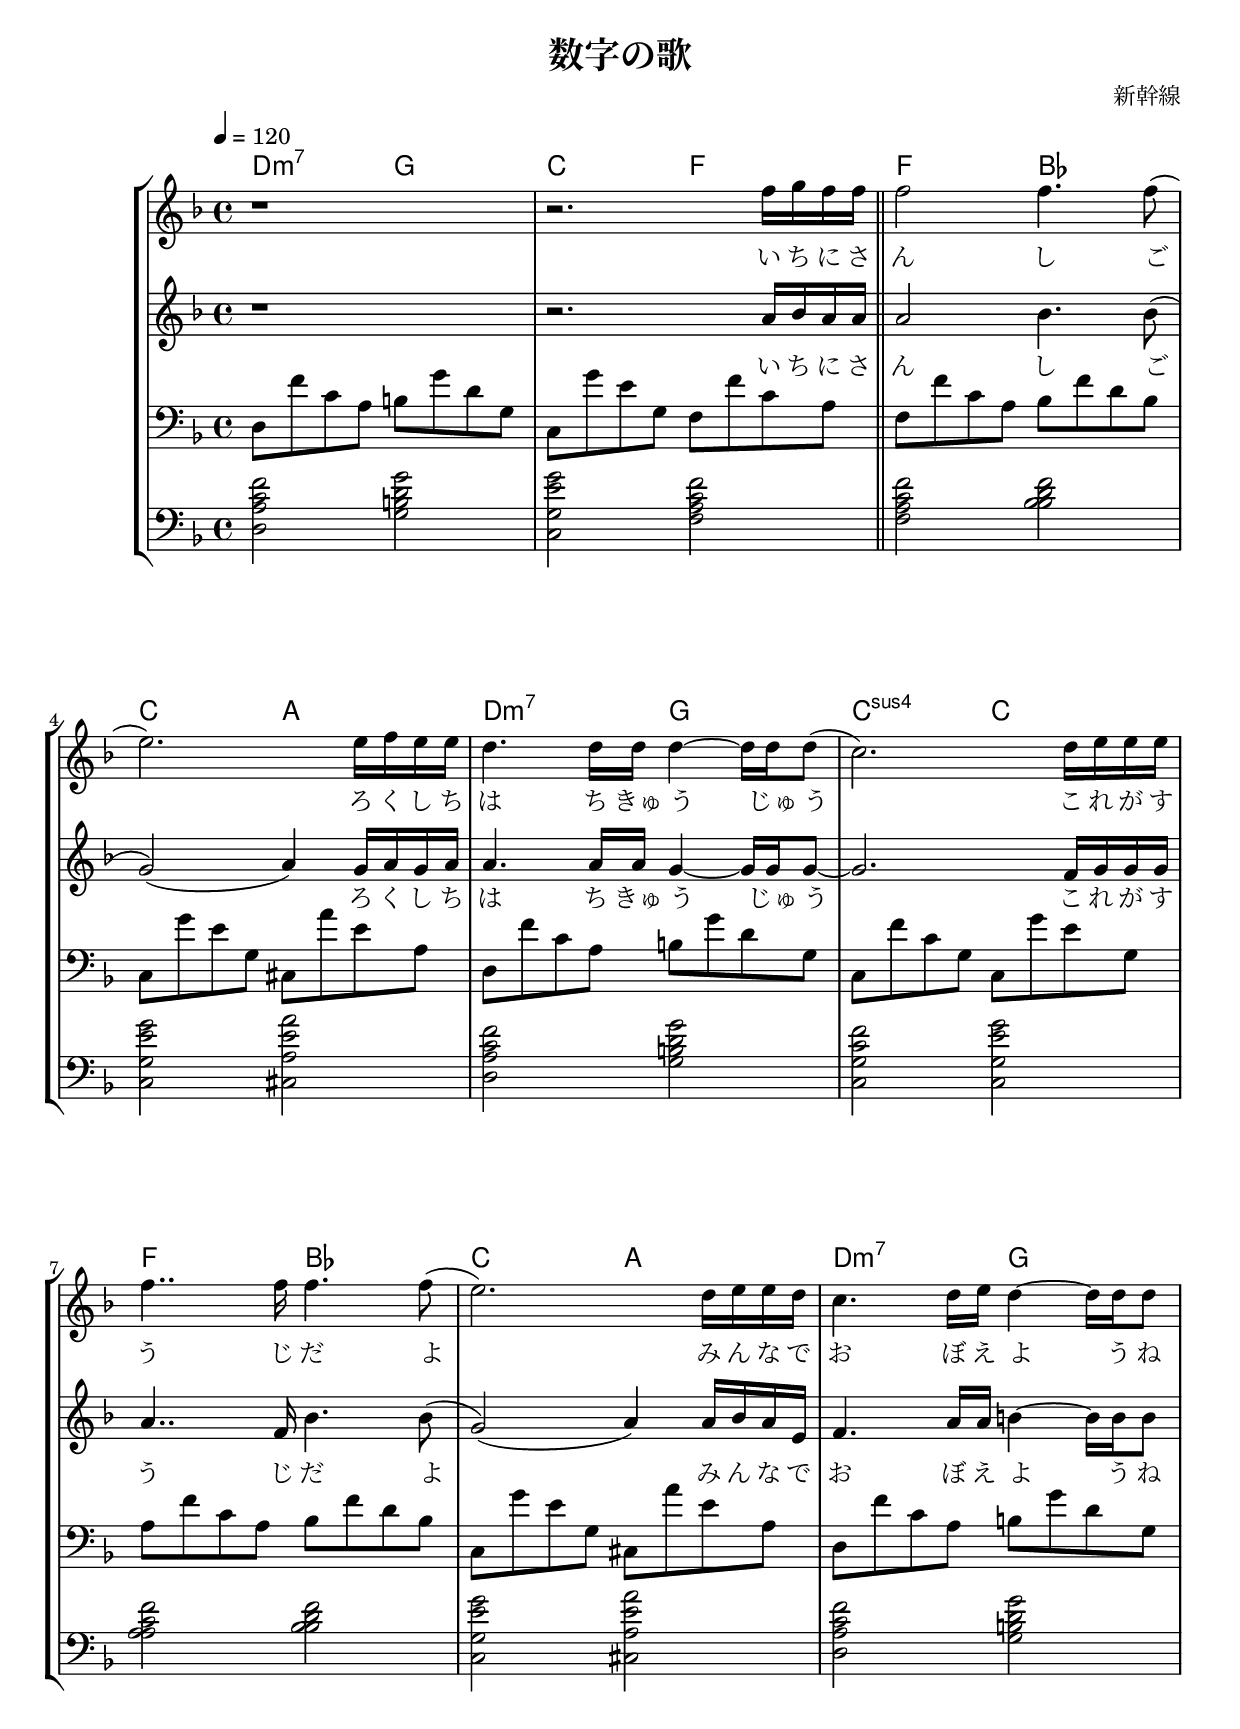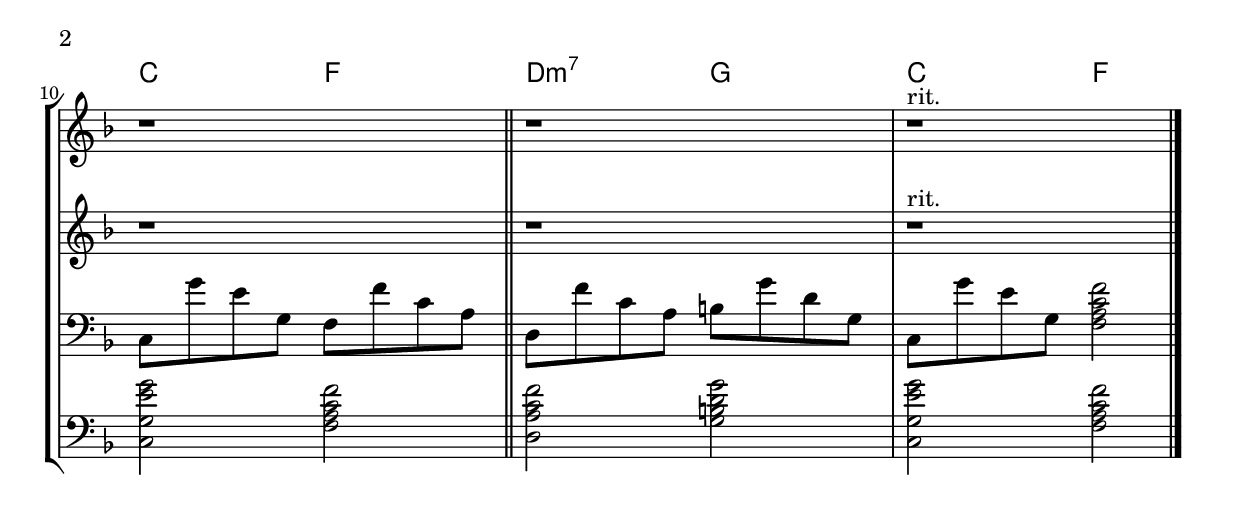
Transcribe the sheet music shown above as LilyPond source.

\version "2.12.1"

\header {
	title = \markup {数字の歌}
	composer = \markup \center-column {新幹線}
}

harmony = \chordmode {
	d2:min7 g c f 

	f bes c a d:min7 g c:sus4 c f bes c a d:min7 g c f 

	d:min7 g c f 
}

melody = {
	\key f \major
	\tempo 4 = 120
	r1 | r2. 
	\set Staff.midiInstrument = #"mmi0.48"
	f''16  g''16  f''16  f''16 
	f''2  f''4.  f''8 
	(e''2.)  e''16  f''16  e''16  e''16 
	d''4.  d''16  d''16  d''4~d''16  d''16  d''8 
	(c''2.)  d''16  e''16  e''16  e''16 
	f''4..  f''16  f''4.  f''8 
	(e''2.)  d''16  e''16  e''16  d''16 
	c''4.  d''16  e''16  d''4~d''16  d''16  d''8
	r1 	r1 | r1^"rit." \bar "|."
}

words = \lyricmode {
	
	い  ち  に  さ  ん  し  ご  ろ  く  し  ち  は  ち  きゅ  う  じゅ  う  こ  れ  が  す  う  じ  だ  よ  み  ん  な  で  お  ぼ  え  よ  う  ね  
	
}

secondmelody = {
	\key f \major
	\tempo 4 = 120
	r1 | r2. 
	\set Staff.midiInstrument = #"fss0.42"
	a'16  bes'16  a'16  a'16 
	a'2  bes'4.  bes'8 
	(g'2)  (a'4)  g'16  a'16  g'16  a'16 
	a'4.  a'16  a'16  g'4~g'16  g'16  g'8~ 
	g'2.  f'16  g'16  g'16  g'16 
	a'4..  f'16  bes'4.  bes'8 
	(g'2)  (a'4)  a'16  bes'16  a'16  e'16 
	f'4.  a'16  a'16  b'4~b'16  b'16  b'8
	r1 	r1 | r1^"rit." \bar "|."
}

secondwords = \lyricmode {
	
	い  ち  に  さ  ん  し  ご  ろ  く  し  ち  は  ち  きゅ  う  じゅ  う  こ  れ  が  す  う  じ  だ  よ  み  ん  な  で  お  ぼ  え  よ  う  ね  
	
}

tempochange = {
	\tempo 4 = 120
	r1 | r1 \bar "||"
	\tempo 4 = 120
	r1 | r1 | r1 | r1 | r1 | r1 | r1 | r1 \bar "||"
	\tempo 4 = 120
	r1 | \tempo 4 = 90 r2 \tempo 4 = 80 r2 \bar "|."
}

mainacc = {
	\clef bass
	\set Staff.midiInstrument = #"Acoustic grand"
	\key f \major
	\tempo 4 = 120
	d8 f' c' a
	b8 g' d' g
	c8 g' e' g
	f8 f' c' a
	\bar "||"

	\set Staff.midiInstrument = #"Acoustic grand"
	f8 f' c' a
	bes8 f' d' bes
	c8 g' e' g
	cis8 a' e' a
	d8 f' c' a
	b8 g' d' g
	c8 f' c' g
	c8 g' e' g
	a8 f' c' a
	bes8 f' d' bes
	c8 g' e' g
	cis8 a' e' a
	d8 f' c' a
	b8 g' d' g
	c8 g' e' g
	f8 f' c' a
	\bar "||"

	\set Staff.midiInstrument = #"Acoustic grand"
	d8 f' c' a
	b8 g' d' g
	c8 g' e' g
	<f a c' f'>2
	\bar "|."
}

subacc = {
	\clef bass
	\set Staff.midiInstrument = #"Acoustic grand"
	\key f \major
	\tempo 4 = 120
	<d a c' f'>2
	<b g d' g'>2
	<c g e' g'>2
	<f a c' f'>2
	\bar "||"

	\set Staff.midiInstrument = #"Acoustic grand"
	<f a c' f'>2
	<bes bes d' f'>2
	<c g e' g'>2
	<cis a e' a'>2
	<d a c' f'>2
	<b g d' g'>2
	<c g c' f'>2
	<c g e' g'>2
	<a a c' f'>2
	<bes bes d' f'>2
	<c g e' g'>2
	<cis a e' a'>2
	<d a c' f'>2
	<b g d' g'>2
	<c g e' g'>2
	<f a c' f'>2
	\bar "||"

	\set Staff.midiInstrument = #"Acoustic grand"
	<d a c' f'>2
	<b g d' g'>2
	<c g e' g'>2
	<f a c' f'>2
	\bar "|."
}

percA = {
	\drummode {
	r1 |r1 \bar "||"
	cymr4 cymr4 cymr4 cymr4  |cymr4 cymr8 cymr16 cymr16 cymr4 cymr4  |cymr4 cymr4 cymr4 cymr4  |cymr4 cymr2.  |cymr4 cymr4 cymr4 cymr4  |cymr4 cymr8 cymr16 cymr16 cymr4 cymr4  |cymr4 cymr4 cymr4 cymr4  |cymr4 cymr2.  \bar "||"
	cymr4 cymr4 cymr4 cymr4  |cymr4 cymr8 cymr16 cymr16 cymr4 cymr4  \bar "|."
	}
}

percB = {
	\drummode {
	r1 |r1 \bar "||"
	r2 sn2  |r2 sn2  |r2 sn2  |r8 sn8 sn2.  |r2 sn2  |r2 sn2  |r2 sn2  |r8 sn8 sn2.  \bar "||"
	r2 sn2  |r2 sn2  \bar "|."
	}
}

percC = {
	\drummode {
	r1 |r1 \bar "||"
	bd2. r8 bd8  |bd2. r8 bd8  |bd2. r8 bd8  |bd4. bd8 bd4. bd8  |bd2. r8 bd8  |bd2. r8 bd8  |bd2. r8 bd8  |bd2 r8 bd4.  \bar "||"
	bd2. r8 bd8  |bd2 r8 bd4.  \bar "|."
	}
}

percD = {
	\drummode {
	r1 |r1 \bar "||"
	r1 |r1 |r1 |r2 r8 tommh8 tommh4  |r1 |r1 |r1 |r8. tommh8. tommh2 r8  \bar "||"
	r1 |r8. tommh8. tommh2 r8  \bar "|."
	}
}

percE = {
	\drummode {
	r1 |r1 \bar "||"
	r1 |r1 |r1 |r2. r8 toml8  |r1 |r1 |r1 |r2. toml8 toml8  \bar "||"
	r1 |r2. toml8 toml8  \bar "|."
	}
}

percF = {
	\drummode {
	r1 | r1 \bar "||"
	r1 |r1 |r1 |r1 |r1 |r1 |r1 |hho1  \bar "||"
	r1 |hho1  \bar "|."
	}
}

\score {
	<<
		\new StaffGroup <<
			\new ChordNames {\harmony}
			\new Voice = "melody" {\melody}
			\new Lyrics \lyricsto "melody" \words
			\new Voice = "secondmelody" {\secondmelody}
			\new Lyrics \lyricsto "secondmelody" \secondwords
			\new Staff = "mainacc" {\mainacc}
			\new Staff = "subacc" {\subacc}
		>>
	>>
	\layout { }
}
